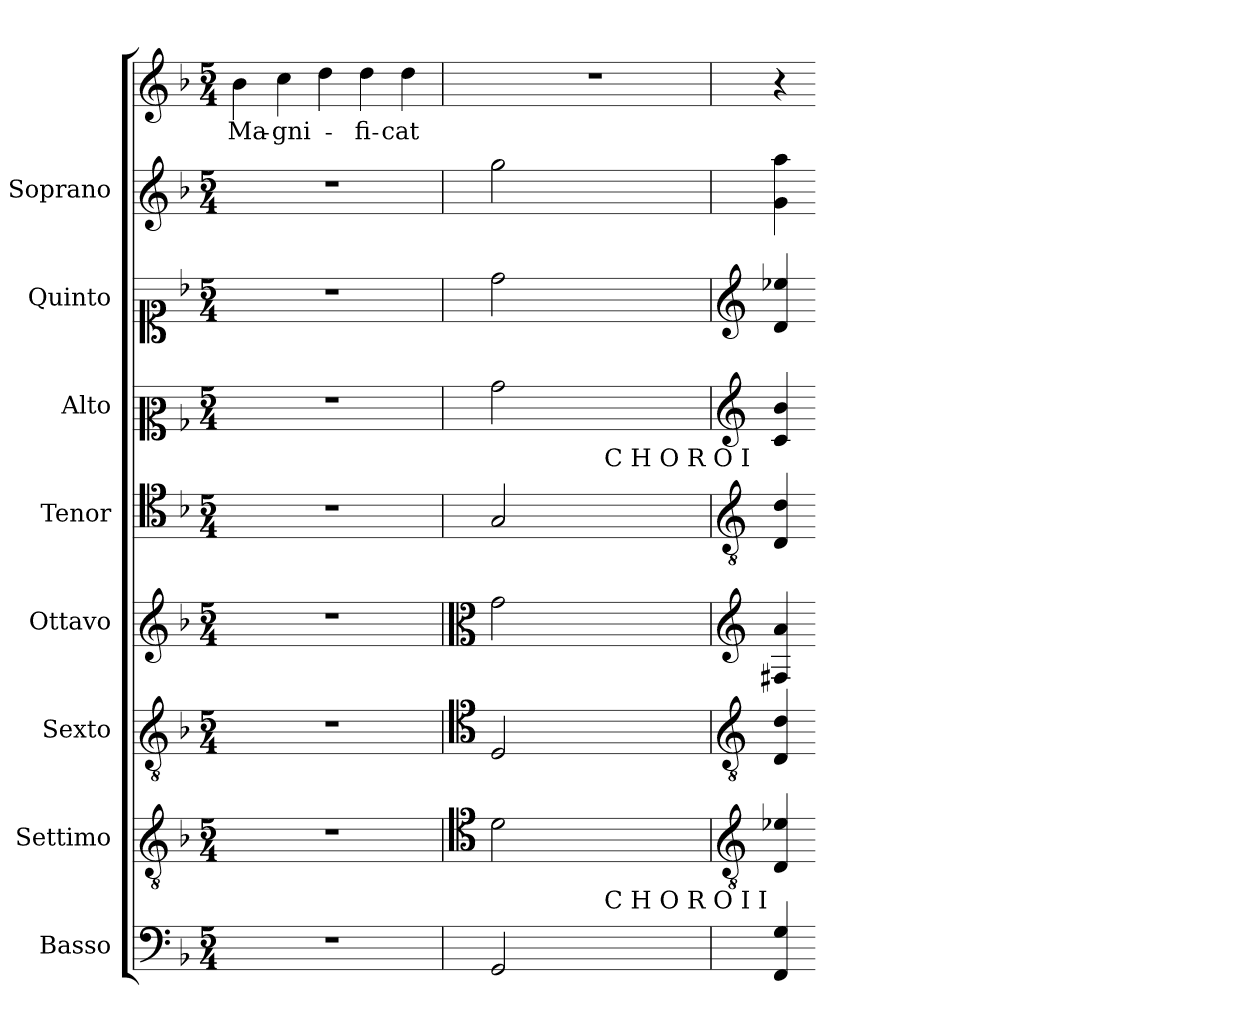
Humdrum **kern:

**kern	**kern	**kern	**kern	**kern	**kern	**kern	**kern	**kern	**text
*part9	*part8	*part7	*part6	*part5	*part4	*part3	*part2	*part1	*part1
*staff9	*staff8	*staff7	*staff6	*staff5	*staff4	*staff3	*staff2	*staff1	*staff1
*I"Basso	*I"Settimo	*I"Sexto	*I"Ottavo	*I"Tenor	*I"Alto	*I"Quinto	*I"Soprano	*	*
*I'B.	*I'St.	*	*I'Ot.	*I'T.	*I'A.	*I'Q.	*I'S.	*	*
!!LO:PB:g=z
*clefF4	*clefGv2	*clefGv2	*clefG2	*clefC4	*clefC2	*clefC1	*clefG2	*clefG2	*
*	*ITrd7c12	*ITrd7c12	*	*ITrd7c12	*	*	*	*	*
*k[b-]	*k[b-]	*k[b-]	*k[b-]	*k[b-]	*k[b-]	*k[b-]	*k[b-]	*k[b-]	*
*F:	*F:	*F:	*F:	*F:	*F:	*F:	*F:	*F:	*
*M5/4	*M5/4	*M5/4	*M5/4	*M5/4	*M5/4	*M5/4	*M5/4	*M5/4	*
=1	=1	=1	=1	=1	=1	=1	=1	=1	=1
!LO:N:vis=1	!LO:N:vis=1	!LO:N:vis=1	!LO:N:vis=1	!LO:N:vis=1	!LO:N:vis=1	!LO:N:vis=1	!LO:N:vis=1	!	!
!	!	!	!	!	!	!	!	!	!LO:LY:b:color=#000000
4%5r	4%5r	4%5r	4%5r	4%5r	4%5r	4%5r	4%5r	4b-i\	Ma-
!	!	!	!	!	!	!	!	!	!LO:LY:b:color=#000000
.	.	.	.	.	.	.	.	4cci\	-gni-
.	.	.	.	.	.	.	.	4ddi\	.
!	!	!	!	!	!	!	!	!	!LO:LY:b:color=#000000
.	.	.	.	.	.	.	.	4ddi\	-fi-
!	!	!	!	!	!	!	!	!	!LO:LY:b:color=#000000
.	.	.	.	.	.	.	.	4ddi\	-cat
!!LO:LB:g=z
=2	=2	=2	=2	=2	=2	=2	=2	=2	=2
*	*clefC4	*clefC4	*clefC3	*	*	*	*	*	*
!LO:N:head=open	!LO:N:head=open	!LO:N:head=open	!LO:N:head=open	!LO:N:head=open	!LO:N:head=open	!LO:N:head=open	!LO:N:head=open	!LO:N:vis=1	!
*	*^	*	*	*	*^	*	*	*	*
2GGi/	2Di\	4ryy	2DDi/	2gi\	2GGi/	2b-i\	4ryy	2ddi\	2ggi\	4%5r	.
.	.	8ryy	.	.	.	.	8ryy	.	.	.	.
.	.	16ryy	.	.	.	.	16ryy	.	.	.	.
.	.	32ryy	.	.	.	.	32ryy	.	.	.	.
.	.	64ryy	.	.	.	.	64ryy	.	.	.	.
.	.	128...ryy	.	.	.	.	128...ryy	.	.	.	.
!	!	!	!	!	!	!	!LO:TX:b:t=C H O R O  I	!	!	!	!
!	!	!LO:TX:b:t=C H O R O  I I	!	!	!	!	!	!	!	!	!
.	.	2ryy	.	.	.	.	2ryy	.	.	.	.
2.ryy	2.ryy	.	2.ryy	2.ryy	2.ryy	2.ryy	.	2.ryy	2.ryy	.	.
.	.	4ryy	.	.	.	.	4ryy	.	.	.	.
.	.	1024ryy	.	.	.	.	1024ryy	.	.	.	.
*	*v	*v	*	*	*	*v	*v	*	*	*	*
=3	=3	=3	=3	=3	=3	=3	=3	=3	=3
*	*clefGv2	*clefGv2	*clefG2	*clefGv2	*clefG2	*clefG2	*	*	*
4FFi/ 4Gi	4DDi/ 4E-Xi	4DDi/ 4Di	4F#Xi/ 4ai	4DDi/ 4Di	4ci/ 4b-i	4di/ 4ee-Xi	4gi\ 4aai	4r	.
=-	=-	=-	=-	=-	=-	=-	=-	=-	=-
*-	*-	*-	*-	*-	*-	*-	*-	*-	*-
